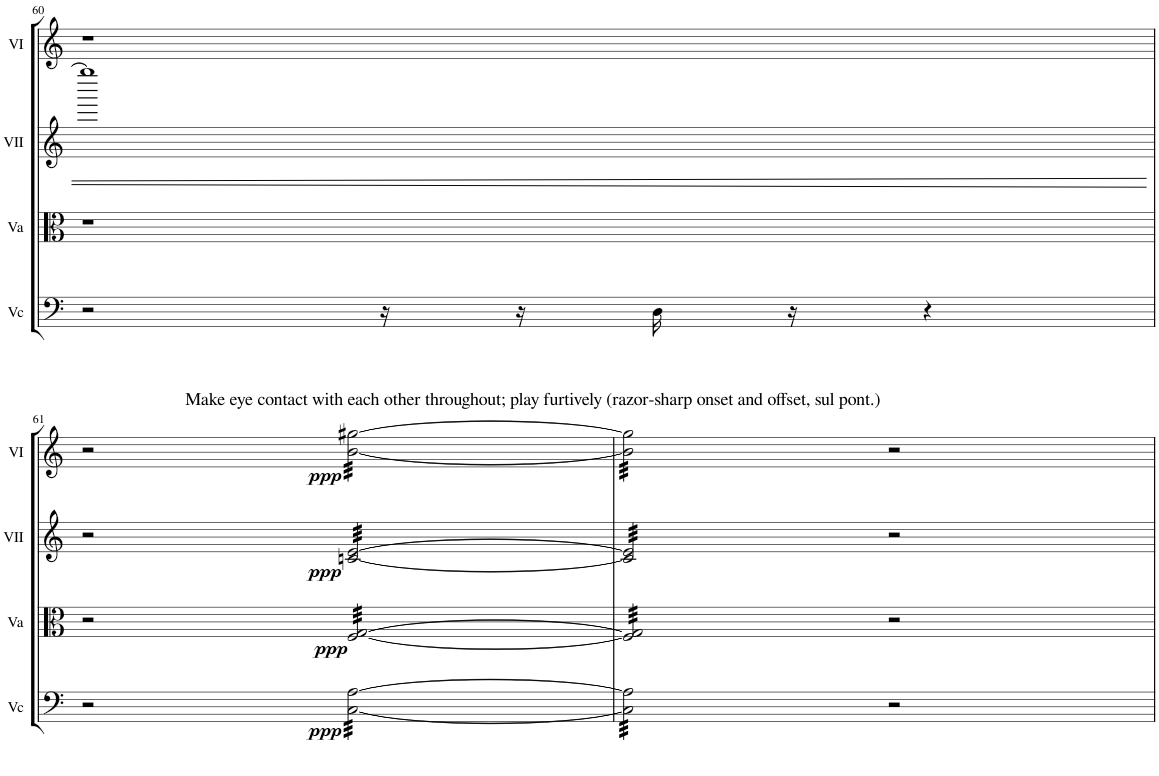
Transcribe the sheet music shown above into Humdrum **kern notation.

**kern	**dynam	**kern	**dynam	**kern	**dynam	**kern	**dynam
*part4	*part4	*part3	*part3	*part2	*part2	*part1	*part1
*staff4	*staff4	*staff3	*staff3	*staff2	*staff2	*staff1	*staff1
*I"Vc	*	*I"Va	*	*I"VII	*	*I"VI	*
*I'Vc	*	*I'Va	*	*I'VII	*	*I'VI	*
!!LO:PB:g=z
*clefF4	*	*clefC3	*	*clefG2	*	*clefG2	*
*k[]	*	*k[]	*	*k[]	*	*k[]	*
*M4/4	*	*M4/4	*	*M4/4	*	*M4/4	*
=60	=60	=60	=60	=60	=60	=60	=60
2r	.	1r	.	1gggg#]	.	1r	.
16r	.	.	.	.	.	.	.
16r	.	.	.	.	.	.	.
16D\	.	.	.	.	.	.	.
16r	.	.	.	.	.	.	.
4r	.	.	.	.	.	.	.
!!LO:LB:g=z
=61	=61	=61	=61	=61	=61	=61	=61
!	!	!	!	!	!	!LO:TX:a:t=Make eye contact with each other throughout; play furtively (razor-sharp onset and offset, sul pont.)	!
2r	.	2r	.	2r	.	2r	.
!	!LO:DY:b	!	!LO:DY:b	!	!LO:DY:b	!	!LO:DY:b
*tremolo	*	*	*	*	*	*	*
*	*	*tremolo	*	*	*	*	*
*	*	*	*	*tremolo	*	*	*
*	*	*	*	*	*	*tremolo	*
[32C\ [32A\LLL	ppp	[32F/ [32G/LLL	ppp	[32cn/ [32e/LLL	ppp	[32b\ [32gg#X\LLL	ppp
32C\ 32A\	.	32F/ 32G/	.	32cn/ 32e/	.	32b\ 32gg#X\	.
32C\ 32A\	.	32F/ 32G/	.	32cn/ 32e/	.	32b\ 32gg#X\	.
32C\ 32A\	.	32F/ 32G/	.	32cn/ 32e/	.	32b\ 32gg#X\	.
32C\ 32A\	.	32F/ 32G/	.	32cn/ 32e/	.	32b\ 32gg#X\	.
32C\ 32A\	.	32F/ 32G/	.	32cn/ 32e/	.	32b\ 32gg#X\	.
32C\ 32A\	.	32F/ 32G/	.	32cn/ 32e/	.	32b\ 32gg#X\	.
32C\ 32A\	.	32F/ 32G/	.	32cn/ 32e/	.	32b\ 32gg#X\	.
32C\ 32A\	.	32F/ 32G/	.	32cn/ 32e/	.	32b\ 32gg#X\	.
32C\ 32A\	.	32F/ 32G/	.	32cn/ 32e/	.	32b\ 32gg#X\	.
32C\ 32A\	.	32F/ 32G/	.	32cn/ 32e/	.	32b\ 32gg#X\	.
32C\ 32A\	.	32F/ 32G/	.	32cn/ 32e/	.	32b\ 32gg#X\	.
32C\ 32A\	.	32F/ 32G/	.	32cn/ 32e/	.	32b\ 32gg#X\	.
32C\ 32A\	.	32F/ 32G/	.	32cn/ 32e/	.	32b\ 32gg#X\	.
32C\ 32A\	.	32F/ 32G/	.	32cn/ 32e/	.	32b\ 32gg#X\	.
32C\ 32A\JJJ	.	32F/ 32G/JJJ	.	32cn/ 32e/JJJ	.	32b\ 32gg#X\JJJ	.
=62	=62	=62	=62	=62	=62	=62	=62
32C\] 32A\]LLL	.	32F/] 32G/]LLL	.	32c/] 32e/]LLL	.	32b\] 32gg#\]LLL	.
32C\ 32A\	.	32F/ 32G/	.	32c/ 32e/	.	32b\ 32gg#\	.
32C\ 32A\	.	32F/ 32G/	.	32c/ 32e/	.	32b\ 32gg#\	.
32C\ 32A\	.	32F/ 32G/	.	32c/ 32e/	.	32b\ 32gg#\	.
32C\ 32A\	.	32F/ 32G/	.	32c/ 32e/	.	32b\ 32gg#\	.
32C\ 32A\	.	32F/ 32G/	.	32c/ 32e/	.	32b\ 32gg#\	.
32C\ 32A\	.	32F/ 32G/	.	32c/ 32e/	.	32b\ 32gg#\	.
32C\ 32A\	.	32F/ 32G/	.	32c/ 32e/	.	32b\ 32gg#\	.
32C\ 32A\	.	32F/ 32G/	.	32c/ 32e/	.	32b\ 32gg#\	.
32C\ 32A\	.	32F/ 32G/	.	32c/ 32e/	.	32b\ 32gg#\	.
32C\ 32A\	.	32F/ 32G/	.	32c/ 32e/	.	32b\ 32gg#\	.
32C\ 32A\	.	32F/ 32G/	.	32c/ 32e/	.	32b\ 32gg#\	.
32C\ 32A\	.	32F/ 32G/	.	32c/ 32e/	.	32b\ 32gg#\	.
32C\ 32A\	.	32F/ 32G/	.	32c/ 32e/	.	32b\ 32gg#\	.
32C\ 32A\	.	32F/ 32G/	.	32c/ 32e/	.	32b\ 32gg#\	.
32C\ 32A\JJJ	.	32F/ 32G/JJJ	.	32c/ 32e/JJJ	.	32b\ 32gg#\JJJ	.
*	*	*	*	*	*	*Xtremolo	*
*	*	*	*	*Xtremolo	*	*	*
*	*	*Xtremolo	*	*	*	*	*
*Xtremolo	*	*	*	*	*	*	*
2r	.	2r	.	2r	.	2r	.
=	=	=	=	=	=	=	=
*-	*-	*-	*-	*-	*-	*-	*-
